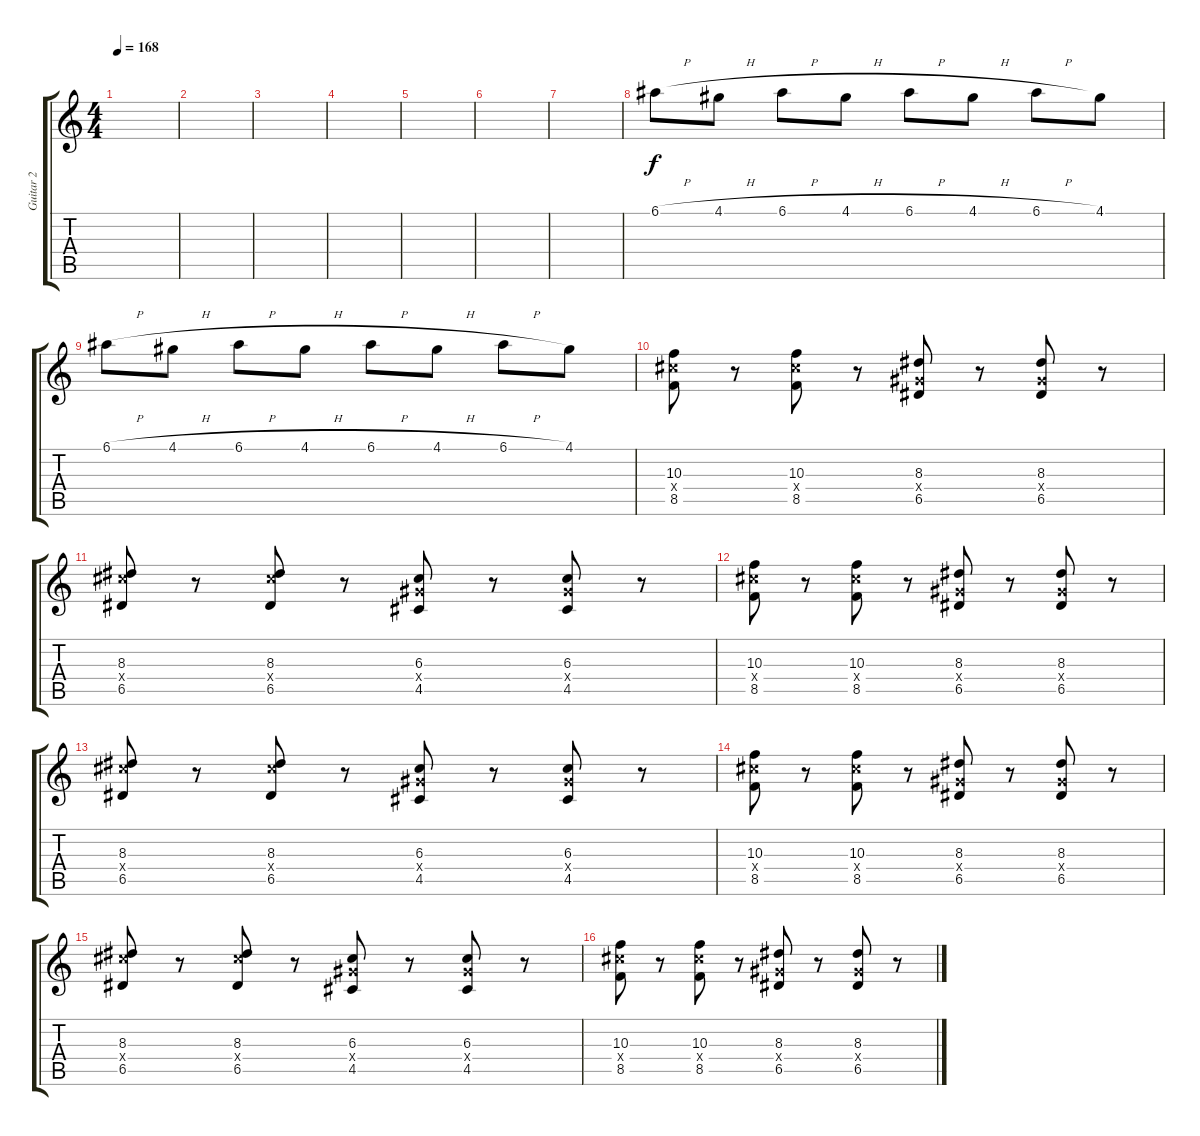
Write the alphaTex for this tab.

\track ("Guitar 2" "Guitar 2") {instrument overdrivenguitar}
\staff {score tabs}
\tuning (E4 B3 G3 D3 A2 D2) {hide}
\ts (4 4)
\tempo 168
\clef g2
\ks c
|
|
|
|
|
|
|
6.1{h}.8 4.1{h}.8 6.1{h}.8 4.1{h}.8 6.1{h}.8 4.1{h}.8 6.1{h}.8 4.1.8 |
6.1{h}.8 4.1{h}.8 6.1{h}.8 4.1{h}.8 6.1{h}.8 4.1{h}.8 6.1{h}.8 4.1.8 |
(10.3 11.4{x} 8.5).8 r.8 (10.3 11.4{x} 8.5).8 r.8 (8.3 6.4{x} 6.5).8 r.8 (8.3 6.4{x} 6.5).8 r.8 |
(8.3 11.4{x} 6.5).8 r.8 (8.3 11.4{x} 6.5).8 r.8 (6.3 6.4{x} 4.5).8 r.8 (6.3 6.4{x} 4.5).8 r.8 |
(10.3 11.4{x} 8.5).8 r.8 (10.3 11.4{x} 8.5).8 r.8 (8.3 6.4{x} 6.5).8 r.8 (8.3 6.4{x} 6.5).8 r.8 |
(8.3 11.4{x} 6.5).8 r.8 (8.3 11.4{x} 6.5).8 r.8 (6.3 6.4{x} 4.5).8 r.8 (6.3 6.4{x} 4.5).8 r.8 |
(10.3 11.4{x} 8.5).8 r.8 (10.3 11.4{x} 8.5).8 r.8 (8.3 6.4{x} 6.5).8 r.8 (8.3 6.4{x} 6.5).8 r.8 |
(8.3 11.4{x} 6.5).8 r.8 (8.3 11.4{x} 6.5).8 r.8 (6.3 6.4{x} 4.5).8 r.8 (6.3 6.4{x} 4.5).8 r.8 |
(10.3 11.4{x} 8.5).8 r.8 (10.3 11.4{x} 8.5).8 r.8 (8.3 6.4{x} 6.5).8 r.8 (8.3 6.4{x} 6.5).8 r.8
